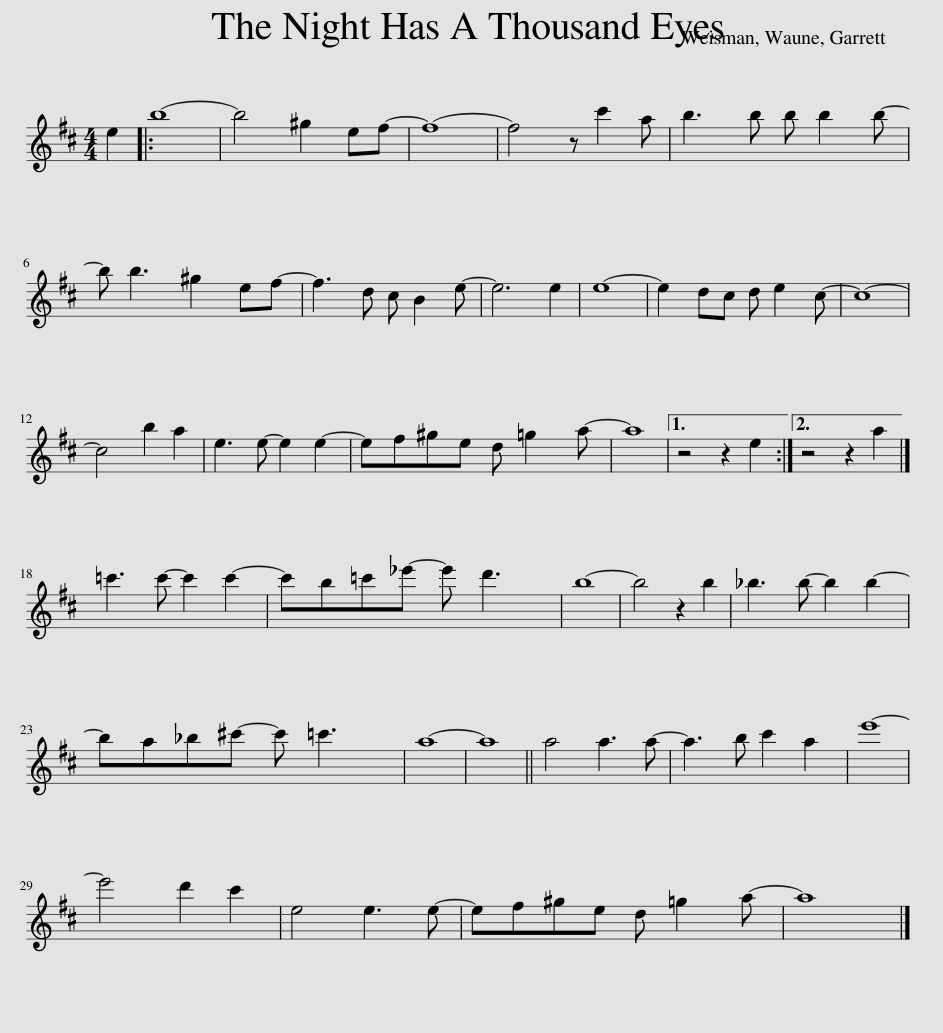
X:1
L:1/8
M:4/4
I:linebreak $
K:none
V:1 treble transpose=-14
V:1
[K:D] e2 |: b8- | b4 ^g2 ef- | f8- | f4 z c'2 a | %5
 b3 b b b2 b- |$ b b3 ^g2 ef- | f3 d c B2 e- | e6 e2 | e8- | %10
 e2 dc d e2 c- | c8- |$ c4 b2 a2 | e3 e- e2 e2- | ef^ge d =g2 a- | %15
 a8 |1 z4 z2 e2 :|2 z4 z2 a2 |]$ =c'3 c'- c'2 c'2- | c'b=c'_e'- e' d'3 | %20
 b8- | b4 z2 b2 | _b3 b- b2 b2- |$ ba_b^c'- c' =c'3 | a8- | %25
 a8 || a4 a3 a- | a3 b c'2 a2 | e'8- |$ e'4 d'2 c'2 | %30
 e4 e3 e- | ef^ge d =g2 a- | a8 |] %33
